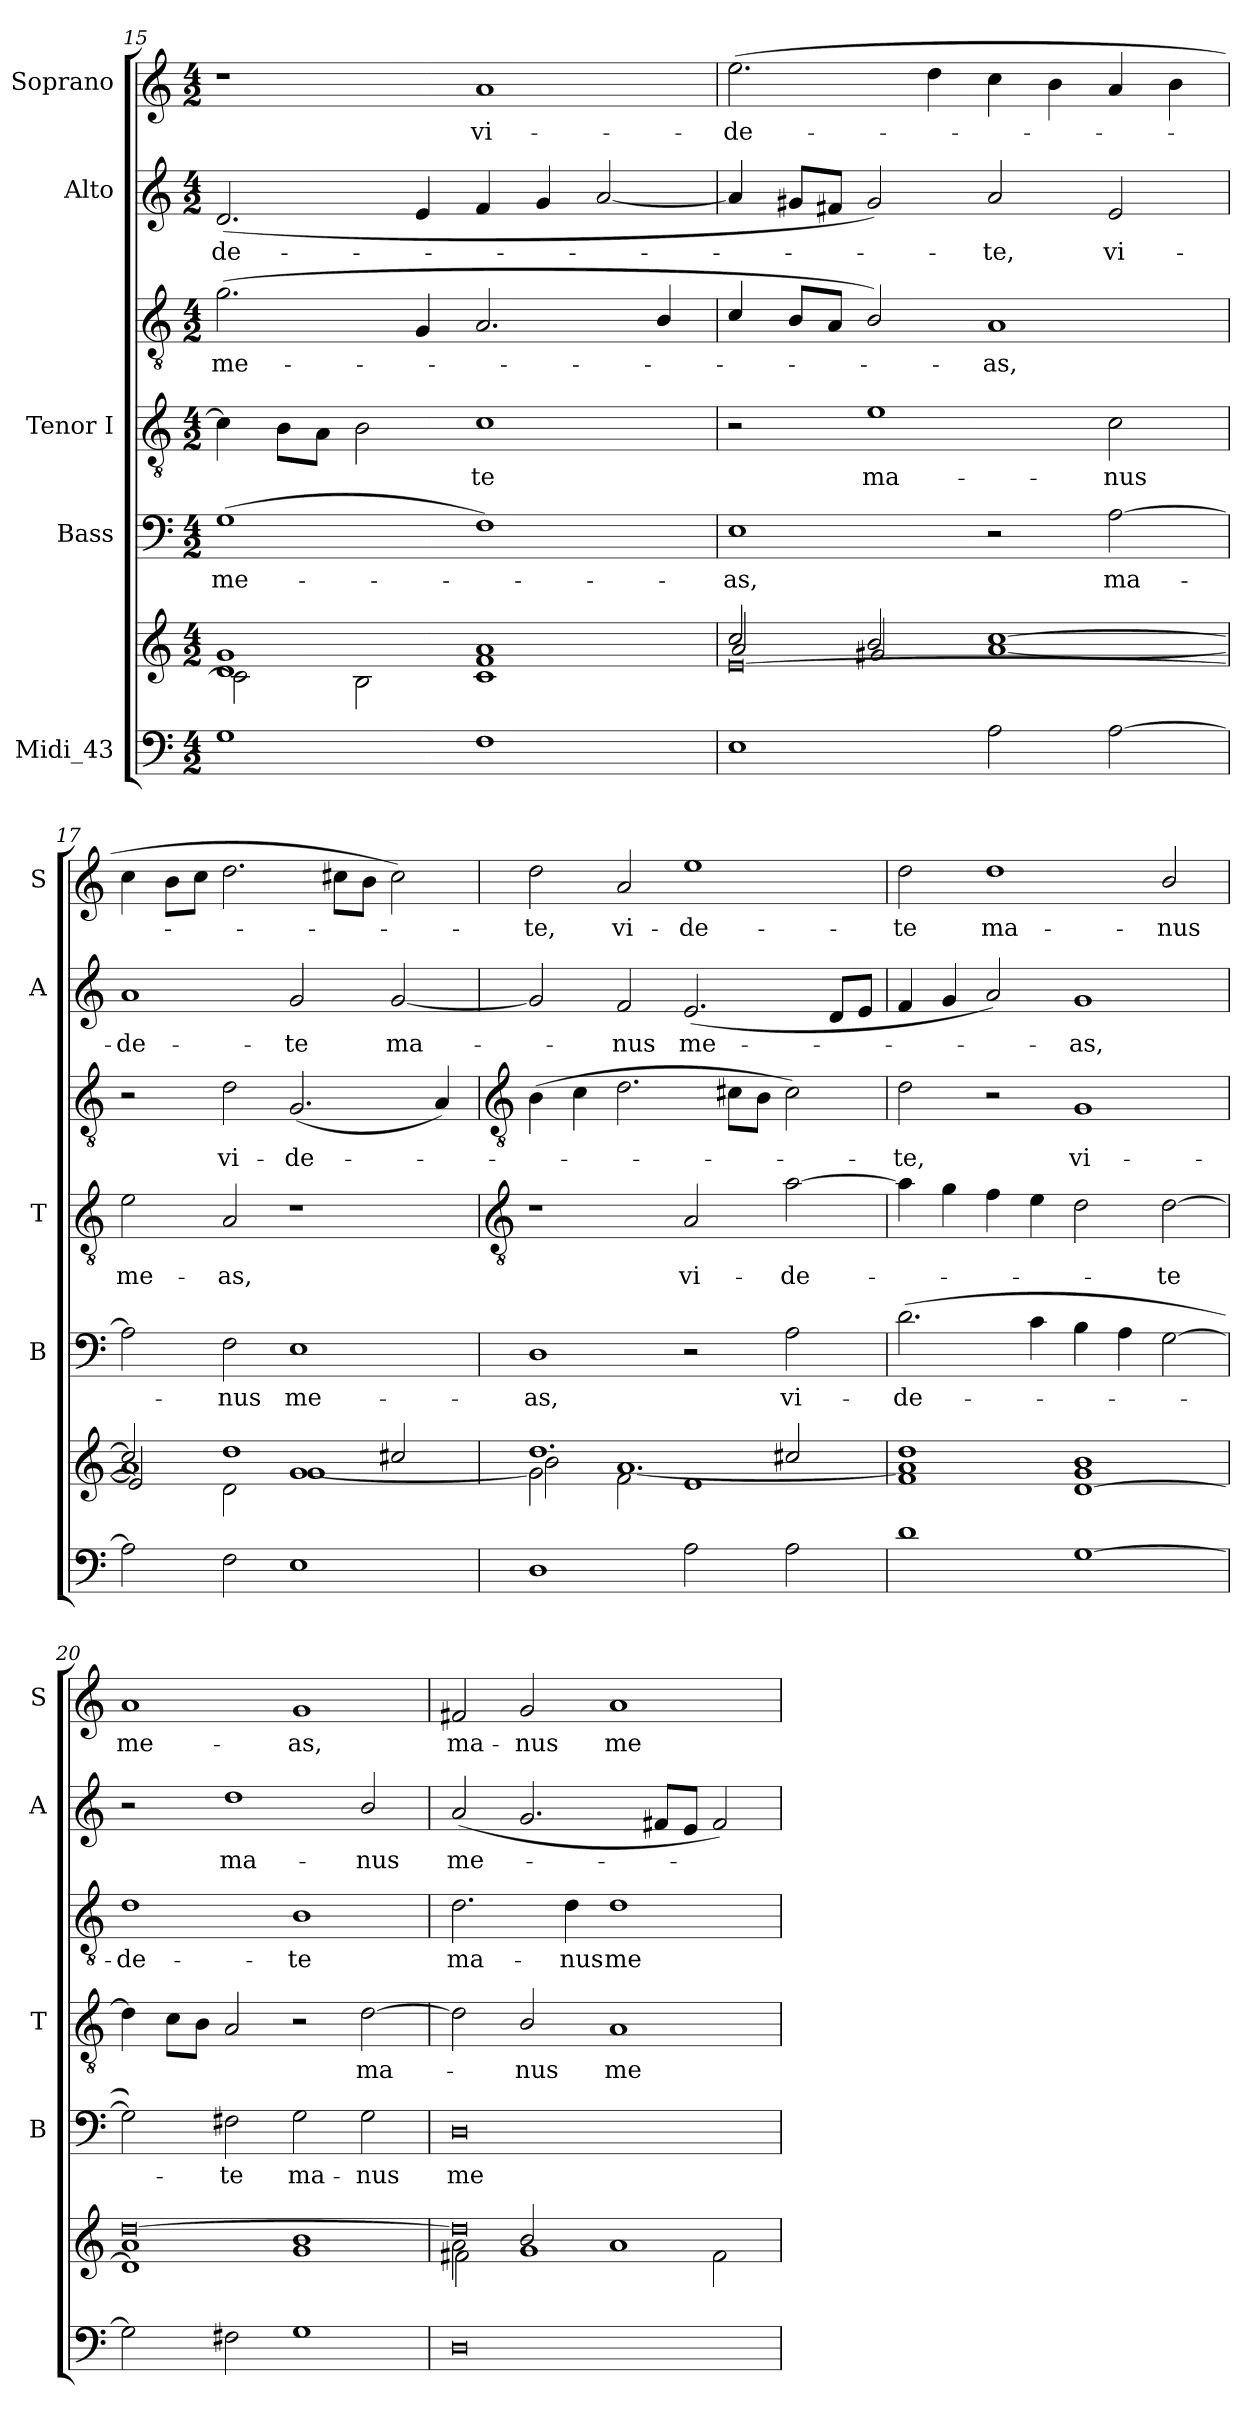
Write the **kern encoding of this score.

**kern	**kern	**kern	**text	**kern	**text	**kern	**text	**kern	**text	**kern	**text
*part5	*part5	*part4	*part4	*part3	*part3	*part3	*part3	*part2	*part2	*part1	*part1
*staff7	*staff6	*staff5	*staff5	*staff4	*staff4	*staff3	*staff3	*staff2	*staff2	*staff1	*staff1
*I"Midi_43	*	*I"Bass	*	*I"Tenor I	*	*	*	*I"Alto	*	*I"Soprano	*
*	*	*I'B	*	*I'T	*	*	*	*I'A	*	*I'S	*
*clefF4	*clefG2	*clefF4	*	*clefGv2	*	*clefGv2	*	*clefG2	*	*clefG2	*
*k[]	*k[]	*k[]	*	*k[]	*	*k[]	*	*k[]	*	*k[]	*
*C:	*C:	*C:	*	*C:	*	*C:	*	*C:	*	*C:	*
*M4/2	*M4/2	*M4/2	*	*M4/2	*	*M4/2	*	*M4/2	*	*M4/2	*
=15	=15	=15	=15	=15	=15	=15	=15	=15	=15	=15	=15
*	*^	*	*	*	*	*	*	*	*	*	*
*	*	*^	*	*	*	*	*	*	*	*	*	*
!	!	!	!	!	!LO:LY:b	!	!	!	!LO:LY:b	!	!LO:LY:b	!	!
1G	1g/	1d\	2c\]	(>1G	me-	4c]	.	(<2.g	me-	(<2.d	-de-	1r	.
.	.	.	.	.	.	8B\L	.	.	.	.	.	.	.
.	.	.	.	.	.	8A\J	.	.	.	.	.	.	.
.	.	.	2B\	.	.	2B	.	.	.	.	.	.	.
.	.	.	.	.	.	.	.	4G	.	4e	.	.	.
!	!	!	!	!	!	!	!LO:LY:b	!	!	!	!	!	!LO:LY:b
1F	1a/	1f\	1c\	1F)	.	1c	te	2.A	.	4f	.	1a	vi-
.	.	.	.	.	.	.	.	.	.	4g	.	.	.
.	.	.	.	.	.	.	.	.	.	[2a	.	.	.
.	.	.	.	.	.	.	.	4B/	.	.	.	.	.
=16	=16	=16	=16	=16	=16	=16	=16	=16	=16	=16	=16	=16	=16
!	!	!	!	!	!LO:LY:b	!	!	!	!	!	!	!	!LO:LY:b
1E	2cc/	2a/	[0e\	1E	as,	2r	.	4c/	.	4a]	.	(>2.ee	-de-
.	.	.	.	.	.	.	.	8B/L	.	8g#XL	.	.	.
.	.	.	.	.	.	.	.	8AJ	.	8f#XJ	.	.	.
!	!	!	!	!	!	!	!LO:LY:b	!	!	!	!	!	!
.	2b/	2g#X/	.	.	.	1e	ma-	2B/)	.	2g#)	.	.	.
.	.	.	.	.	.	.	.	.	.	.	.	4dd	.
!	!	!	!	!	!	!	!	!	!LO:LY:b	!	!LO:LY:b	!	!
2A	[1cc/	[1a\	.	2r	.	.	.	1A	as,	2a	te,	4cc	.
.	.	.	.	.	.	.	.	.	.	.	.	4b	.
!	!	!	!	!	!LO:LY:b	!	!LO:LY:b	!	!	!	!LO:LY:b	!	!
[2A	.	.	.	[2A	ma-	2c	-nus	.	.	2e	vi-	4a	.
.	.	.	.	.	.	.	.	.	.	.	.	4b	.
=17	=17	=17	=17	=17	=17	=17	=17	=17	=17	=17	=17	=17	=17
!	!	!	!	!	!	!	!LO:LY:b	!	!	!	!LO:LY:b	!	!
2A]	2cc/]	1a\]	2e/]	2A]	.	2e	me-	2r	.	1a	-de-	4cc	.
.	.	.	.	.	.	.	.	.	.	.	.	8bL	.
.	.	.	.	.	.	.	.	.	.	.	.	8ccJ	.
!	!	!	!	!	!LO:LY:b	!	!LO:LY:b	!	!LO:LY:b	!	!	!	!
2F	1dd/	.	2d\	2F	nus	2A	-as,	2d	vi-	.	.	2.dd	.
!	!	!	!	!	!LO:LY:b	!	!	!	!LO:LY:b	!	!LO:LY:b	!	!
1E	.	[1g\	1g\	1E	me-	1r	.	(<2.G	-de-	2g	-te	.	.
.	.	.	.	.	.	.	.	.	.	.	.	8cc#XL	.
.	.	.	.	.	.	.	.	.	.	.	.	8bJ	.
!	!	!	!	!	!	!	!	!	!	!	!LO:LY:b	!	!
.	2cc#X/	.	.	.	.	.	.	.	.	[2g	ma-	2cc#)	.
.	.	.	.	.	.	.	.	4A/)	.	.	.	.	.
!!LO:LB:g=z
=18	=18	=18	=18	=18	=18	=18	=18	=18	=18	=18	=18	=18	=18
*	*	*	*	*	*	*clefGv2	*	*clefGv2	*	*	*	*	*
!	!	!	!	!	!LO:LY:b	!	!	!	!	!	!	!	!LO:LY:b
1D	1.dd/	2g\]	2b\	1D	-as,	1r	.	(>4B	.	2g]	.	2dd	te,
.	.	.	.	.	.	.	.	4c	.	.	.	.	.
!	!	!	!	!	!	!	!	!	!	!	!LO:LY:b	!	!LO:LY:b
.	.	[1.a\	2f\	.	.	.	.	2.d	.	2f	nus	2a	vi-
!	!	!	!	!	!	!	!LO:LY:b	!	!	!	!LO:LY:b	!	!LO:LY:b
2A	.	.	1e\	2r	.	2A	vi-	.	.	(<2.e	me-	1ee	-de-
.	.	.	.	.	.	.	.	8c#XL	.	.	.	.	.
.	.	.	.	.	.	.	.	8BJ	.	.	.	.	.
!	!	!	!	!	!LO:LY:b	!	!LO:LY:b	!	!	!	!	!	!
2A	2cc#X/	.	.	2A	vi-	[2a	-de-	2c#)	.	.	.	.	.
.	.	.	.	.	.	.	.	.	.	8dL	.	.	.
.	.	.	.	.	.	.	.	.	.	8eJ	.	.	.
=19	=19	=19	=19	=19	=19	=19	=19	=19	=19	=19	=19	=19	=19
!	!	!	!	!	!LO:LY:b	!	!	!	!LO:LY:b	!	!	!	!LO:LY:b
1d	1dd/	1a\]	1f\	(>2.d	-de-	4a]	.	2d	te,	4f	.	2dd	-te
.	.	.	.	.	.	4g	.	.	.	4g	.	.	.
!	!	!	!	!	!	!	!	!	!	!	!	!	!LO:LY:b
.	.	.	.	.	.	4f	.	2r	.	2a)	.	1dd	ma-
.	.	.	.	4c	.	4e	.	.	.	.	.	.	.
!	!	!	!	!	!	!	!	!	!LO:LY:b	!	!LO:LY:b	!	!
[1G	1b/	1g\	[1d\	4B	.	2d	.	1G	vi-	1g	as,	.	.
.	.	.	.	4A	.	.	.	.	.	.	.	.	.
!	!	!	!	!	!	!	!LO:LY:b	!	!	!	!	!	!LO:LY:b
.	.	.	.	[2G	.	[2d	-te	.	.	.	.	2b/	-nus
=20	=20	=20	=20	=20	=20	=20	=20	=20	=20	=20	=20	=20	=20
!	!	!	!	!	!	!	!	!	!LO:LY:b	!	!	!	!LO:LY:b
2G]	[0dd/	1a\	1d\]	2G])	.	4d]	.	1d	de-	2r	.	1a	me-
.	.	.	.	.	.	8cL	.	.	.	.	.	.	.
.	.	.	.	.	.	8BJ	.	.	.	.	.	.	.
!	!	!	!	!	!LO:LY:b	!	!	!	!	!	!LO:LY:b	!	!
2F#X	.	.	.	2F#X	te	2A	.	.	.	1dd	ma-	.	.
!	!	!	!	!	!LO:LY:b	!	!	!	!LO:LY:b	!	!	!	!LO:LY:b
1G	.	1b\	1g\	2G	ma-	2r	.	1B	-te	.	.	1g	-as,
!	!	!	!	!	!LO:LY:b	!	!LO:LY:b	!	!	!	!LO:LY:b	!	!
.	.	.	.	2G	-nus	[2d	ma-	.	.	2b/	-nus	.	.
=21	=21	=21	=21	=21	=21	=21	=21	=21	=21	=21	=21	=21	=21
!	!	!	!	!	!LO:LY:b	!	!	!	!LO:LY:b	!	!LO:LY:b	!	!LO:LY:b
0D	0dd/]	2a\	2f#X\	0D	me-	2d]	.	2.d	ma-	(<2a	me-	2f#X	ma-
!	!	!	!	!	!	!	!LO:LY:b	!	!	!	!	!	!LO:LY:b
.	.	2b/	1g\	.	.	2B/	-nus	.	.	2.g	.	2g	-nus
!	!	!	!	!	!	!	!	!	!LO:LY:b	!	!	!	!
.	.	.	.	.	.	.	.	4d	-nus	.	.	.	.
!	!	!	!	!	!	!	!LO:LY:b	!	!LO:LY:b	!	!	!	!LO:LY:b
.	.	1a\	.	.	.	1A	me-	1d	me-	.	.	1a	me-
.	.	.	.	.	.	.	.	.	.	8f#XL	.	.	.
.	.	.	.	.	.	.	.	.	.	8eJ	.	.	.
.	.	.	2f#\	.	.	.	.	.	.	2f#)	.	.	.
*	*v	*v	*v	*	*	*	*	*	*	*	*	*	*
=	=	=	=	=	=	=	=	=	=	=	=
*-	*-	*-	*-	*-	*-	*-	*-	*-	*-	*-	*-
